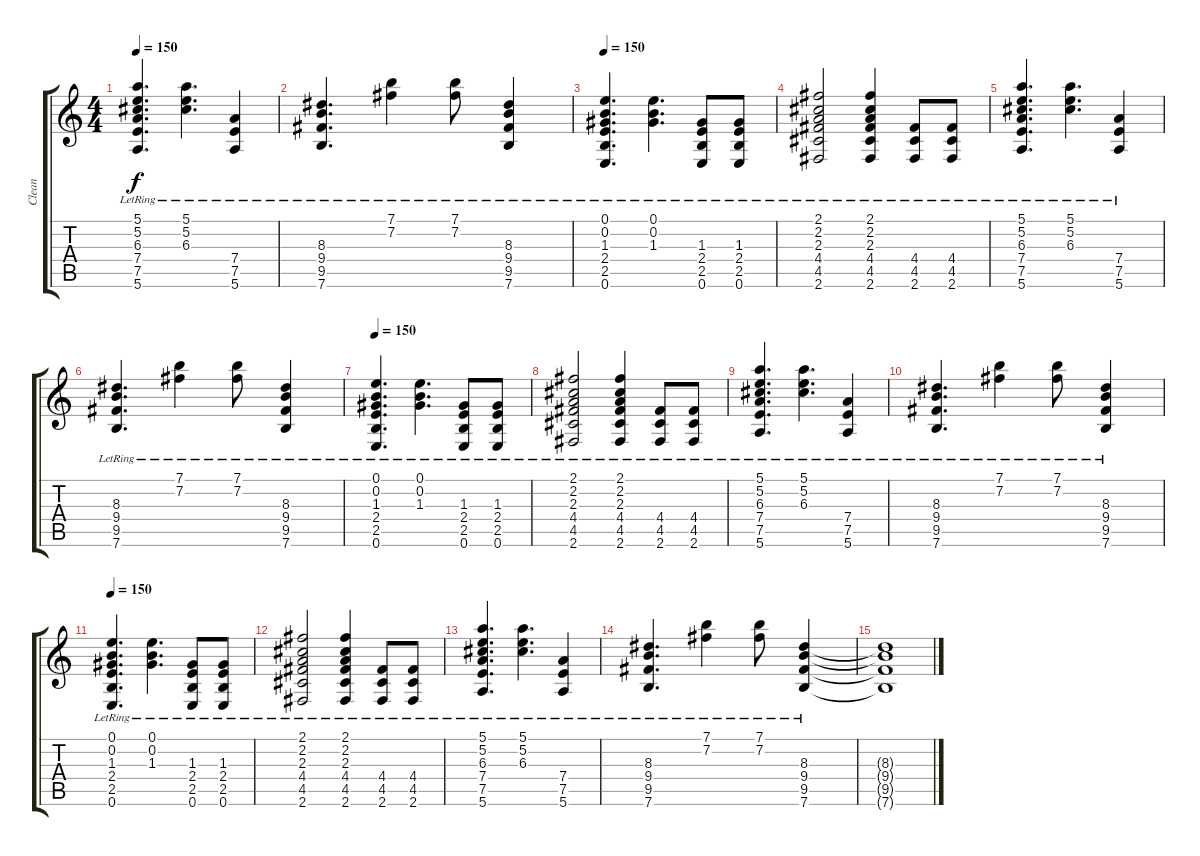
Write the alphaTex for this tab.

\track ("Clean" "Clean") {solo instrument electricguitarclean}
\staff {score tabs}
\tuning (E4 B3 G3 D3 A2 E2) {hide}
\ts (4 4)
\tempo 150
\clef g2
\ks c
(5.1{lr} 5.2{lr} 6.3{lr} 7.4{lr} 7.5{lr} 5.6{lr}).4{d dy f} (5.1{lr} 5.2{lr} 6.3{lr}).4{d} (7.4{lr} 7.5{lr} 5.6{lr}).4 |
(8.3{lr} 9.4{lr} 9.5{lr} 7.6{lr}).4{d} (7.1{lr} 7.2{lr}).4 (7.1{lr} 7.2{lr}).8 (8.3{lr} 9.4{lr} 9.5{lr} 7.6{lr}).4 |
\tempo 150
(0.1{lr} 0.2{lr} 1.3{lr} 2.4{lr} 2.5{lr} 0.6{lr}).4{d} (0.1{lr} 0.2{lr} 1.3{lr}).4{d} (1.3{lr} 2.4{lr} 2.5{lr} 0.6{lr}).8 (1.3{lr} 2.4{lr} 2.5{lr} 0.6{lr}).8 |
(2.1{lr} 2.2{lr} 2.3{lr} 4.4{lr} 4.5{lr} 2.6{lr}).2 (2.1{lr} 2.2{lr} 2.3{lr} 4.4{lr} 4.5{lr} 2.6{lr}).4 (4.4{lr} 4.5{lr} 2.6{lr}).8 (4.4{lr} 4.5{lr} 2.6{lr}).8 |
(5.1{lr} 5.2{lr} 6.3{lr} 7.4{lr} 7.5{lr} 5.6{lr}).4{d} (5.1{lr} 5.2{lr} 6.3{lr}).4{d} (7.4{lr} 7.5{lr} 5.6{lr}).4 |
(8.3{lr} 9.4{lr} 9.5{lr} 7.6{lr}).4{d} (7.1{lr} 7.2{lr}).4 (7.1{lr} 7.2{lr}).8 (8.3{lr} 9.4{lr} 9.5{lr} 7.6{lr}).4 |
\tempo 150
(0.1{lr} 0.2{lr} 1.3{lr} 2.4{lr} 2.5{lr} 0.6{lr}).4{d} (0.1{lr} 0.2{lr} 1.3{lr}).4{d} (1.3{lr} 2.4{lr} 2.5{lr} 0.6{lr}).8 (1.3{lr} 2.4{lr} 2.5{lr} 0.6{lr}).8 |
(2.1{lr} 2.2{lr} 2.3{lr} 4.4{lr} 4.5{lr} 2.6{lr}).2 (2.1{lr} 2.2{lr} 2.3{lr} 4.4{lr} 4.5{lr} 2.6{lr}).4 (4.4{lr} 4.5{lr} 2.6{lr}).8 (4.4{lr} 4.5{lr} 2.6{lr}).8 |
(5.1{lr} 5.2{lr} 6.3{lr} 7.4{lr} 7.5{lr} 5.6{lr}).4{d} (5.1{lr} 5.2{lr} 6.3{lr}).4{d} (7.4{lr} 7.5{lr} 5.6{lr}).4 |
(8.3{lr} 9.4{lr} 9.5{lr} 7.6{lr}).4{d} (7.1{lr} 7.2{lr}).4 (7.1{lr} 7.2{lr}).8 (8.3{lr} 9.4{lr} 9.5{lr} 7.6{lr}).4 |
\tempo 150
(0.1{lr} 0.2{lr} 1.3{lr} 2.4{lr} 2.5{lr} 0.6{lr}).4{d} (0.1{lr} 0.2{lr} 1.3{lr}).4{d} (1.3{lr} 2.4{lr} 2.5{lr} 0.6{lr}).8 (1.3{lr} 2.4{lr} 2.5{lr} 0.6{lr}).8 |
(2.1{lr} 2.2{lr} 2.3{lr} 4.4{lr} 4.5{lr} 2.6{lr}).2 (2.1{lr} 2.2{lr} 2.3{lr} 4.4{lr} 4.5{lr} 2.6{lr}).4 (4.4{lr} 4.5{lr} 2.6{lr}).8 (4.4{lr} 4.5{lr} 2.6{lr}).8 |
(5.1{lr} 5.2{lr} 6.3{lr} 7.4{lr} 7.5{lr} 5.6{lr}).4{d} (5.1{lr} 5.2{lr} 6.3{lr}).4{d} (7.4{lr} 7.5{lr} 5.6{lr}).4 |
(8.3{lr} 9.4{lr} 9.5{lr} 7.6{lr}).4{d} (7.1{lr} 7.2{lr}).4 (7.1{lr} 7.2{lr}).8 (8.3{lr} 9.4{lr} 9.5{lr} 7.6{lr}).4 |
(8.3{t} 9.4{t} 9.5{t} 7.6{t}).1
